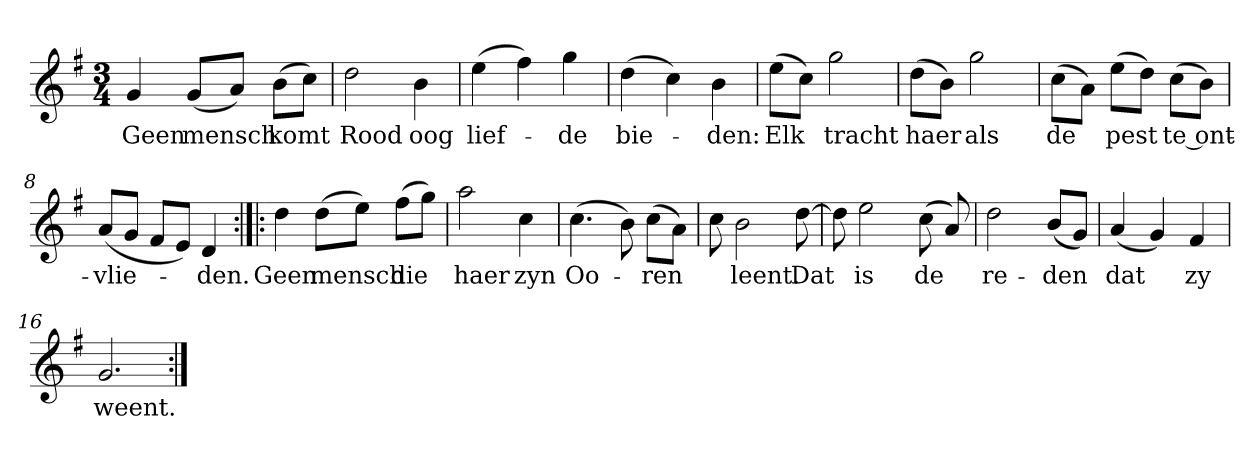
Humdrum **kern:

**kern	**text
*part1	*part1
*staff1	*staff1
*clefG2	*
*k[f#]	*
*G:	*
*M3/4	*
*MM120	*
=1	=1
4g	Geen
(8g/L	mensch
8a/J)	.
(8b\L	komt
8cc\J)	.
=2	=2
2dd	Rood
4b	oog
=3	=3
(4ee	lief-
4ff#)	.
4gg	-de
=4	=4
(4dd	bie-
4cc)	.
4b	-den:
=5	=5
(8ee\L	Elk
8cc\J)	.
2gg	tracht
=6	=6
(8dd\L	haer
8b\J)	.
2gg	als
=7	=7
(8cc\L	de
8a\J)	.
(8ee\L	pest
8dd\J)	.
(8cc\L	te ont-
8b\J)	.
=8	=8
(8a/L	-vlie-
8g/J	.
8f#/L	.
8e/J)	.
4d	-den.
=9:|!|:	=9:|!|:
4dd	Geen
(8dd\L	mensch
8ee\J)	.
(8ff#\L	die
8gg\J)	.
=10	=10
2aa	haer
4cc	zyn
=11	=11
(4.cc	Oo-
8b)	.
(8cc\L	-ren
8a\J)	.
=12	=12
8cc	.
2b	leent.
[8dd	Dat
=13	=13
8dd]	.
2ee	is
(8cc	de
8a)	.
=14	=14
2dd	re-
(8b/L	-den
8g/J)	.
=15	=15
(4a	dat
4g)	.
4f#	zy
=16	=16
2.g	weent.
=:|!	=:|!
*-	*-
